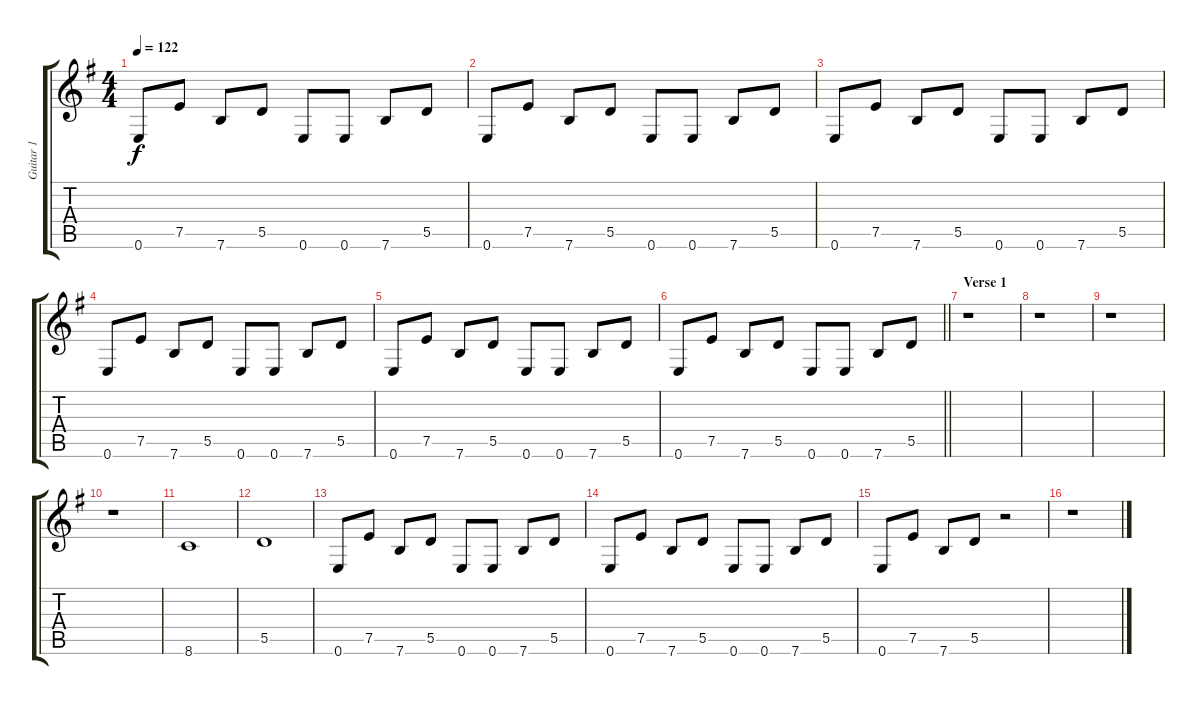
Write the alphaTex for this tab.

\track ("Guitar 1" "Guitar 1") {instrument overdrivenguitar}
\staff {score tabs}
\tuning (E4 B3 G3 D3 A2 E2) {hide}
\ts (4 4)
\tempo 122
\clef g2
\ks eminor
0.6.8{dy f} 7.5.8 7.6.8 5.5.8 0.6.8 0.6.8 7.6.8 5.5.8 |
0.6.8 7.5.8 7.6.8 5.5.8 0.6.8 0.6.8 7.6.8 5.5.8 |
0.6.8 7.5.8 7.6.8 5.5.8 0.6.8 0.6.8 7.6.8 5.5.8 |
0.6.8 7.5.8 7.6.8 5.5.8 0.6.8 0.6.8 7.6.8 5.5.8 |
0.6.8 7.5.8 7.6.8 5.5.8 0.6.8 0.6.8 7.6.8 5.5.8 |
\barLineRight lightlight
0.6.8 7.5.8 7.6.8 5.5.8 0.6.8 0.6.8 7.6.8 5.5.8 |
\section ("" "Verse 1")
r.1 |
r.1 |
r.1 |
r.1 |
8.6.1 |
5.5.1 |
0.6.8 7.5.8 7.6.8 5.5.8 0.6.8 0.6.8 7.6.8 5.5.8 |
0.6.8 7.5.8 7.6.8 5.5.8 0.6.8 0.6.8 7.6.8 5.5.8 |
0.6.8 7.5.8 7.6.8 5.5.8 r.2 |
r.1
